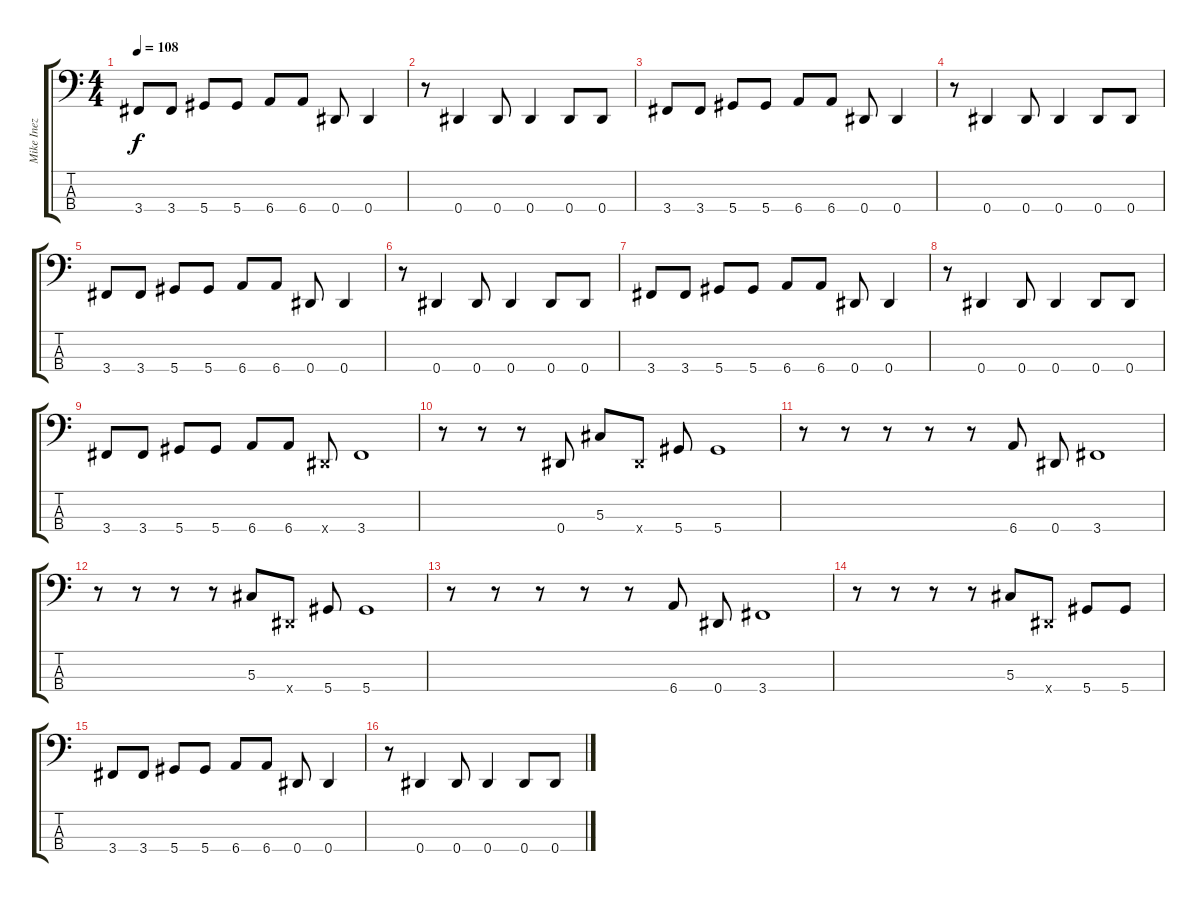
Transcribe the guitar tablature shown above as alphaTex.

\track ("Mike Inez" "Mike Inez") {instrument electricbassfinger}
\staff {score tabs}
\tuning (Gb2 Db2 Ab1 Eb1) {hide}
\ts (4 4)
\tempo 108
\clef f4
\ks c
3.4.8{dy f} 3.4.8 5.4.8 5.4.8 6.4.8 6.4.8 0.4.8 0.4.4 |
r.8 0.4.4 0.4.8 0.4.4 0.4.8 0.4.8 |
3.4.8 3.4.8 5.4.8 5.4.8 6.4.8 6.4.8 0.4.8 0.4.4 |
r.8 0.4.4 0.4.8 0.4.4 0.4.8 0.4.8 |
3.4.8 3.4.8 5.4.8 5.4.8 6.4.8 6.4.8 0.4.8 0.4.4 |
r.8 0.4.4 0.4.8 0.4.4 0.4.8 0.4.8 |
3.4.8 3.4.8 5.4.8 5.4.8 6.4.8 6.4.8 0.4.8 0.4.4 |
r.8 0.4.4 0.4.8 0.4.4 0.4.8 0.4.8 |
3.4.8 3.4.8 5.4.8 5.4.8 6.4.8 6.4.8 0.4{x}.8 3.4.1 |
r.8 r.8 r.8 0.4.8 5.3.8 0.4{x}.8 5.4.8 5.4.1 |
r.8 r.8 r.8 r.8 r.8 6.4.8 0.4.8 3.4.1 |
r.8 r.8 r.8 r.8 5.3.8 0.4{x}.8 5.4.8 5.4.1 |
r.8 r.8 r.8 r.8 r.8 6.4.8 0.4.8 3.4.1 |
r.8 r.8 r.8 r.8 5.3.8 0.4{x}.8 5.4.8 5.4.8 |
3.4.8 3.4.8 5.4.8 5.4.8 6.4.8 6.4.8 0.4.8 0.4.4 |
r.8 0.4.4 0.4.8 0.4.4 0.4.8 0.4.8
